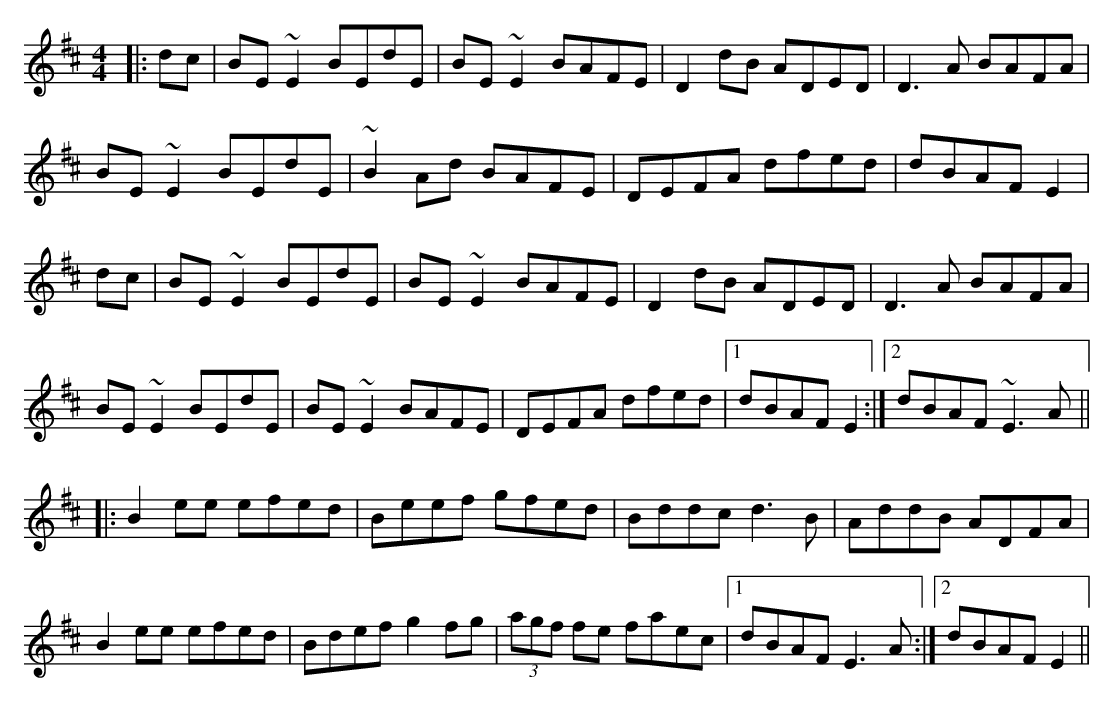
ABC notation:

X:1
M:4/4
K:Edor
|:dc|BE~E2 BEdE|BE~E2 BAFE|D2dB ADED|D3A BAFA|
BE~E2 BEdE|~B2Ad BAFE|DEFA dfed|dBAF E2|
dc|BE~E2 BEdE|BE~E2 BAFE|D2dB ADED|D3A BAFA|
BE~E2 BEdE|BE~E2 BAFE|DEFA dfed|1 dBAF E2:|2 dBAF ~E3A||
|:B2ee efed|Beef gfed|Bddc d3B|AddB ADFA|
B2ee efed|Bdef g2fg|(3agf fe faec|1 dBAF E3A:|2 dBAF E2||
